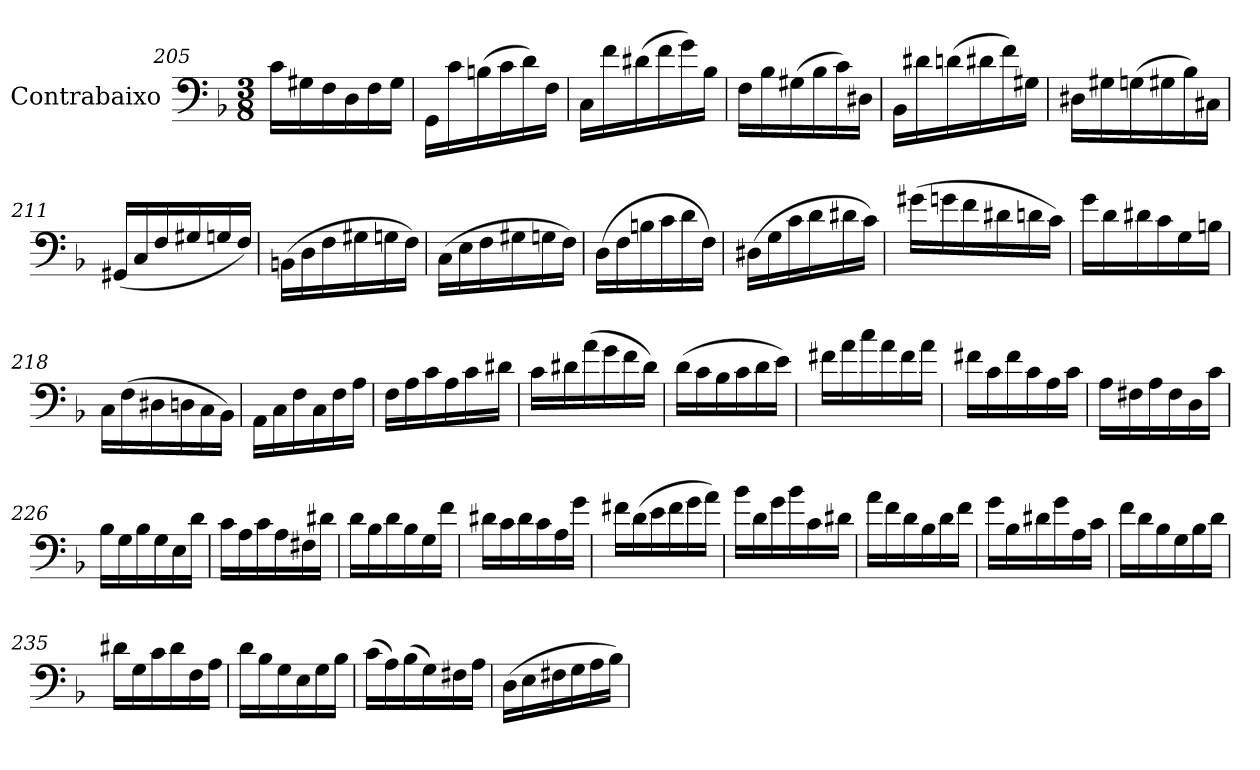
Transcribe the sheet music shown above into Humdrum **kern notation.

**kern
*part1
*staff1
*I"Contrabaixo
*I'Cb.
!!LO:PB:g=z
*clefF4
*ITrd7c12
*k[b-]
*M3/8
=205
16C\LL
16GG#X\
16FF\
16DD\
16FF\
16GG#\JJ
=206
16GGG\LL
16C\
(>16BBn\
16C\
16D\)
16FF\JJ
=207
16CC\LL
16F\
(>16D#X\
16F\
16G\)
16BB-\JJ
=208
16FF\LL
16BB-\
(>16GG#X\
16BB-\
16C\)
16DD#X\JJ
=209
16BBB-\LL
16D#X\
(>16Dn\
16D#X\
16F\)
16GG#X\JJ
=210
16DD#X\LL
16GG#X\
(>16GGn\
16GG#X\
16BB-\)
16CC#X\JJ
=211
(<16GGG#X/LL
16CC/
16FF/
16GG#X/
16GGn/
16FF/JJ)
!!LO:LB:g=z
=212
(>16BBBn\LL
16DD\
16FF\
16GG#X\
16GGn\
16FF\JJ)
=213
(>16CC\LL
16EE\
16FF\
16GG#X\
16GGn\
16FF\JJ)
=214
(>16DD\LL
16FF\
16BBn\
16C\
16D\
16FF\JJ)
=215
(>16DD#X\LL
16GG\
16C\
16D\
16D#X\
16C\JJ)
=216
(>16G#X\LL
16Gn\
16F\
16D#X\
16Dn\
16C\JJ)
=217
16G\LL
16D\
16D#X\
16C\
16GG\
16BBn\JJ
=218
16CC\LL
(>16FF\
16DD#X\
16DDn\
16CC\
16BBB-\JJ)
!!LO:LB:g=z
=219
16AAA\LL
16CC\
16FF\
16CC\
16FF\
16AA\JJ
=220
16FF\LL
16AA\
16C\
16AA\
16C\
16D#X\JJ
=221
16C\LL
16D#X\
(>16A\
16G\
16F\
16D#\JJ)
=222
(>16D\LL
16C\
16BB-\
16C\
16D\
16E\JJ)
=223
16F#X\LL
16A\
16c\
16A\
16F#\
16A\JJ
=224
16F#X\LL
16C\
16F#\
16C\
16AA\
16C\JJ
=225
16AA\LL
16FF#X\
16AA\
16FF#\
16DD\
16C\JJ
=226
16BB-\LL
16GG\
16BB-\
16GG\
16EE\
16D\JJ
!!LO:LB:g=z
=227
16C\LL
16AA\
16C\
16AA\
16FF#X\
16D#X\JJ
=228
16D\LL
16BB-\
16D\
16BB-\
16GG\
16F\JJ
=229
16D#X\LL
16C\
16D#\
16C\
16AA\
16G\JJ
=230
16F#X\LL
(>16D\
16E\
16F#\
16G\
16A\JJ)
=231
16B-\LL
16D\
16G\
16B-\
16C\
16D#X\JJ
=232
16A\LL
16F\
16D\
16BB-\
16D\
16F\JJ
=233
16G\LL
16BB-\
16D#X\
16G\
16AA\
16C\JJ
!!LO:LB:g=z
=234
16F\LL
16D\
16BB-\
16GG\
16BB-\
16D\JJ
=235
16D#X\LL
16GG\
16C\
16D#\
16FF\
16AA\JJ
=236
16D\LL
16BB-\
16GG\
16EE\
16GG\
16BB-\JJ
=237
(>16C\LL
16AA\)
(>16BB-\
16GG\)
16FF#X\
16AA\JJ
=238
(>16DD\LL
16EE\
16FF#X\
16GG\
16AA\
16BB-\JJ)
=
*-
